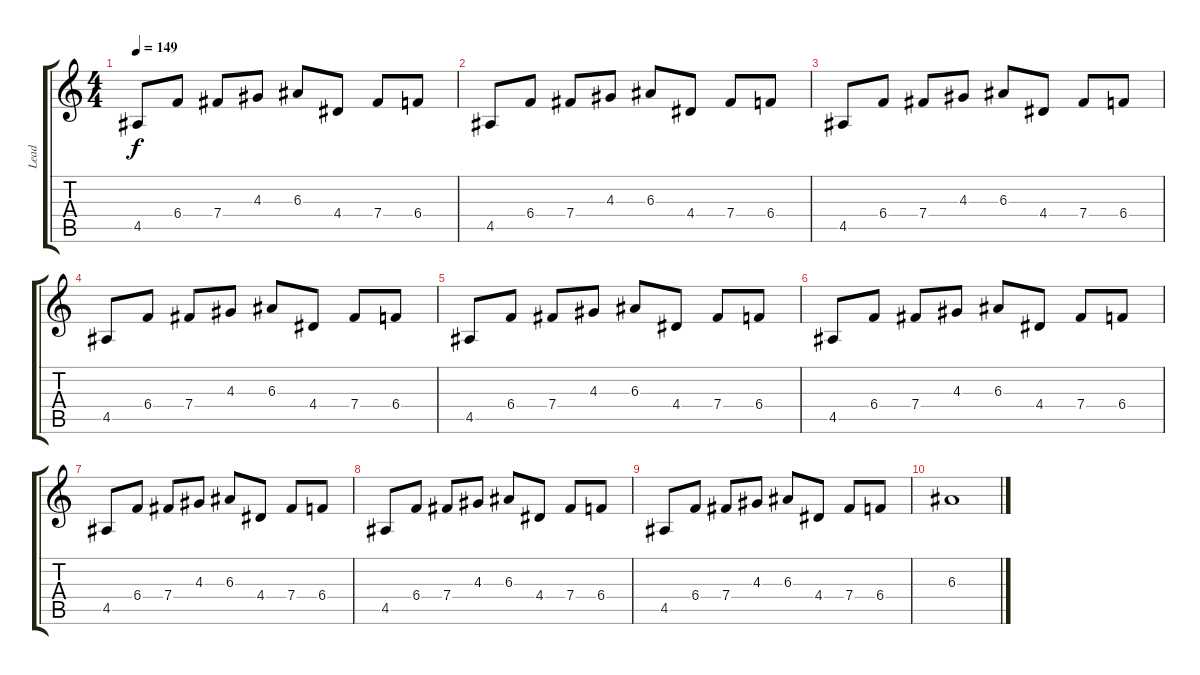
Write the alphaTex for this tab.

\track ("Lead" "Lead") {instrument distortionguitar}
\staff {score tabs}
\tuning (Db4 Ab3 E3 B2 Gb2 Db2) {hide}
\ts (4 4)
\tempo 149
\clef g2
\ks c
4.5.8{dy f} 6.4.8 7.4.8 4.3.8 6.3.8 4.4.8 7.4.8 6.4.8 |
4.5.8 6.4.8 7.4.8 4.3.8 6.3.8 4.4.8 7.4.8 6.4.8 |
4.5.8 6.4.8 7.4.8 4.3.8 6.3.8 4.4.8 7.4.8 6.4.8 |
4.5.8 6.4.8 7.4.8 4.3.8 6.3.8 4.4.8 7.4.8 6.4.8 |
4.5.8 6.4.8 7.4.8 4.3.8 6.3.8 4.4.8 7.4.8 6.4.8 |
4.5.8 6.4.8 7.4.8 4.3.8 6.3.8 4.4.8 7.4.8 6.4.8 |
4.5.8 6.4.8 7.4.8 4.3.8 6.3.8 4.4.8 7.4.8 6.4.8 |
4.5.8 6.4.8 7.4.8 4.3.8 6.3.8 4.4.8 7.4.8 6.4.8 |
4.5.8 6.4.8 7.4.8 4.3.8 6.3.8 4.4.8 7.4.8 6.4.8 |
6.3.1
